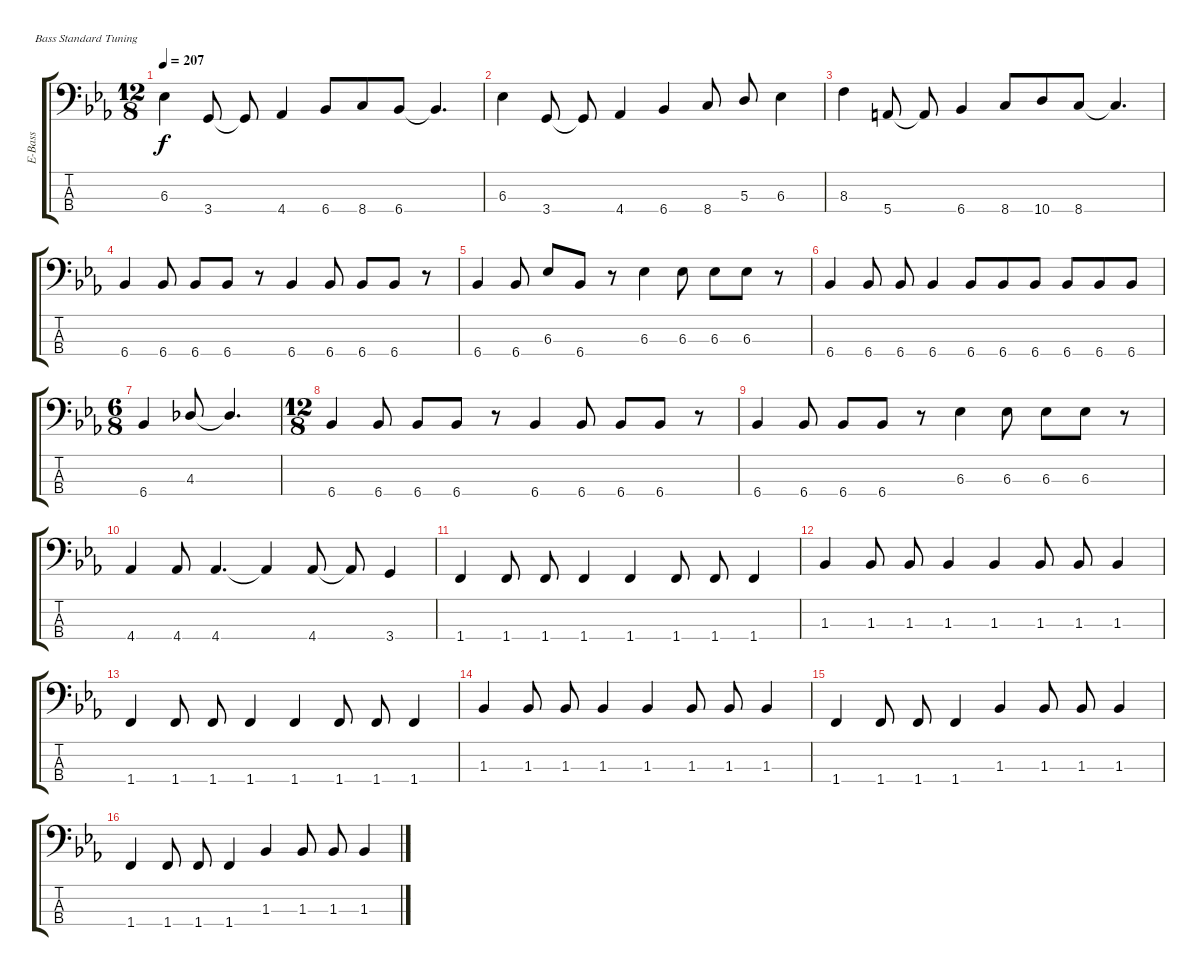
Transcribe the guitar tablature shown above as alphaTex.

\bracketExtendMode groupsimilarinstruments
\otherSystemsTrackNameOrientation horizontal
\track ("Bass" "E-Bass") {instrument electricbasspick}
\staff {score tabs}
\tuning (G2 D2 A1 E1)
\ts (12 8)
\tempo 207
\clef f4
\ks eb
6.3{acc b}.4{dy f beam Down} 3.4{acc forcenatural}.8{beam Up} 3.4{t acc forcenatural}.8{beam Up} 4.4{acc b}.4{beam Up} 6.4{acc b}.8{beam Up} 8.4{acc forcenatural}.8{beam Up} 6.4{acc b}.8{beam Up} 6.4{t acc b}.4{d beam Up} |
6.3{acc b}.4{beam Down} 3.4{acc forcenatural}.8{beam Up} 3.4{t acc forcenatural}.8{beam Up} 4.4{acc b}.4{beam Up} 6.4{acc b}.4{beam Up} 8.4{acc forcenatural}.8{beam Up} 5.3{acc forcenatural}.8{beam Up} 6.3{acc b}.4{beam Down} |
8.3{acc forcenatural}.4{beam Down} 5.4{acc forcenatural}.8{beam Up} 5.4{t acc forcenatural}.8{beam Up} 6.4{acc b}.4{beam Up} 8.4{acc forcenatural}.8{beam Up} 10.4{acc forcenatural}.8{beam Up} 8.4{acc forcenatural}.8{beam Up} 8.4{t acc forcenatural}.4{d beam Up} |
6.4{acc b}.4{beam Up} 6.4{acc b}.8{beam Up} 6.4{acc b}.8{beam Up} 6.4{acc b}.8{beam Up} r.8{beam Up} 6.4{acc b}.4{beam Up} 6.4{acc b}.8{beam Up} 6.4{acc b}.8{beam Up} 6.4{acc b}.8{beam Up} r.8{beam Up} |
6.4{acc b}.4{beam Up} 6.4{acc b}.8{beam Up} 6.3{acc b}.8{beam Up} 6.4{acc b}.8{beam Up} r.8{beam Up} 6.3{acc b}.4{beam Down} 6.3{acc b}.8{beam Down} 6.3{acc b}.8{beam Down} 6.3{acc b}.8{beam Down} r.8{beam Down} |
6.4{acc b}.4{beam Up} 6.4{acc b}.8{beam Up} 6.4{acc b}.8{beam Up} 6.4{acc b}.4{beam Up} 6.4{acc b}.8{beam Up} 6.4{acc b}.8{beam Up} 6.4{acc b}.8{beam Up} 6.4{acc b}.8{beam Up} 6.4{acc b}.8{beam Up} 6.4{acc b}.8{beam Up} |
\ts (6 8)
6.4{acc b}.4{beam Up} 4.3{acc b}.8{beam Up} 4.3{t acc b}.4{d beam Up} |
\ts (12 8)
6.4{acc b}.4{beam Up} 6.4{acc b}.8{beam Up} 6.4{acc b}.8{beam Up} 6.4{acc b}.8{beam Up} r.8{beam Up} 6.4{acc b}.4{beam Up} 6.4{acc b}.8{beam Up} 6.4{acc b}.8{beam Up} 6.4{acc b}.8{beam Up} r.8{beam Up} |
6.4{acc b}.4{beam Up} 6.4{acc b}.8{beam Up} 6.4{acc b}.8{beam Up} 6.4{acc b}.8{beam Up} r.8{beam Up} 6.3{acc b}.4{beam Down} 6.3{acc b}.8{beam Down} 6.3{acc b}.8{beam Down} 6.3{acc b}.8{beam Down} r.8{beam Down} |
4.4{acc b}.4{beam Up} 4.4{acc b}.8{beam Up} 4.4{acc b}.4{d beam Up} 4.4{t acc b}.4{beam Up} 4.4{acc b}.8{beam Up} 4.4{t acc b}.8{beam Up} 3.4{acc forcenatural}.4{beam Up} |
1.4{acc forcenatural}.4{beam Up} 1.4{acc forcenatural}.8{beam Up} 1.4{acc forcenatural}.8{beam Up} 1.4{acc forcenatural}.4{beam Up} 1.4{acc forcenatural}.4{beam Up} 1.4{acc forcenatural}.8{beam Up} 1.4{acc forcenatural}.8{beam Up} 1.4{acc forcenatural}.4{beam Up} |
1.3{acc b}.4{beam Up} 1.3{acc b}.8{beam Up} 1.3{acc b}.8{beam Up} 1.3{acc b}.4{beam Up} 1.3{acc b}.4{beam Up} 1.3{acc b}.8{beam Up} 1.3{acc b}.8{beam Up} 1.3{acc b}.4{beam Up} |
1.4{acc forcenatural}.4{beam Up} 1.4{acc forcenatural}.8{beam Up} 1.4{acc forcenatural}.8{beam Up} 1.4{acc forcenatural}.4{beam Up} 1.4{acc forcenatural}.4{beam Up} 1.4{acc forcenatural}.8{beam Up} 1.4{acc forcenatural}.8{beam Up} 1.4{acc forcenatural}.4{beam Up} |
1.3{acc b}.4{beam Up} 1.3{acc b}.8{beam Up} 1.3{acc b}.8{beam Up} 1.3{acc b}.4{beam Up} 1.3{acc b}.4{beam Up} 1.3{acc b}.8{beam Up} 1.3{acc b}.8{beam Up} 1.3{acc b}.4{beam Up} |
1.4{acc forcenatural}.4{beam Up} 1.4{acc forcenatural}.8{beam Up} 1.4{acc forcenatural}.8{beam Up} 1.4{acc forcenatural}.4{beam Up} 1.3{acc b}.4{beam Up} 1.3{acc b}.8{beam Up} 1.3{acc b}.8{beam Up} 1.3{acc b}.4{beam Up} |
1.4{acc forcenatural}.4{beam Up} 1.4{acc forcenatural}.8{beam Up} 1.4{acc forcenatural}.8{beam Up} 1.4{acc forcenatural}.4{beam Up} 1.3{acc b}.4{beam Up} 1.3{acc b}.8{beam Up} 1.3{acc b}.8{beam Up} 1.3{acc b}.4{beam Up}
